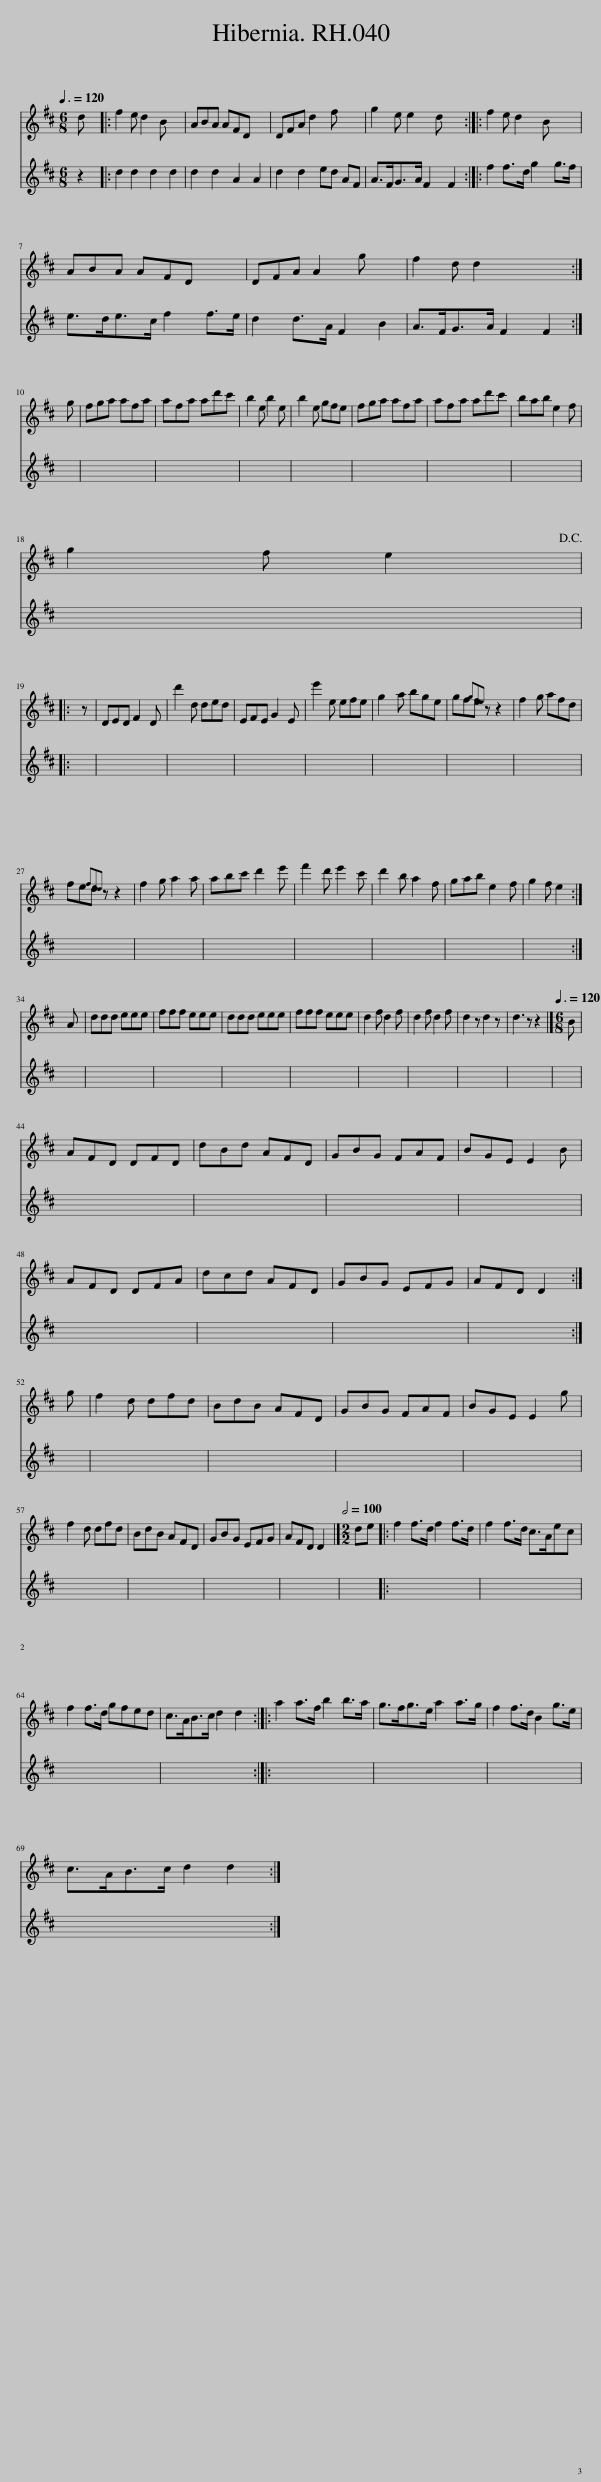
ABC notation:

X:1
%%score 1 2
L:1/8
Q:3/8=120
M:6/8
I:linebreak $
K:D
V:1 treble
V:2 treble
V:1
 d x |: f2 e d2 B x2 | ABA AFD x2 | DFA d2 f x2 | g2 e e2 d x2 :: %5
 f2 e d2 B x2 |$ ABA AFD x2 | DFA A2 g x2 | f2 d d2 x3 :|$ g | %10
 fga afa | afa ad'c' | b2 e b2 e | b2 e gfe | fga afa | %15
 afa ad'c' | bab e2 f |$ g2 f e2!D.C.! |:$ z | DED F2 D | %20
 d'2 d ded | EFE G2 E | e'2 e efe | g2 a bge | gfe{gfe} z z2 | %25
 f2 g afd |$ fed{fed} z z2 | f2 g a2 a | abc' d'2 e' | f'2 d' e'2 c' | %30
 d'2 b a2 f | gab e2 f | g2 f e2 :|$ A | ddd eee | %35
 fff eee | ddd eee | fff eee | d2 f d2 f | d2 f d2 f | %40
 d2 z d2 z | d3 z z2 |][M:6/8][Q:3/8=120] B |$ AFD DFD | dBd AFD | %45
 GBG FAF | BGE E2 B |$ AFD DFA | dcd AFD | GBG EFG | %50
 AFD D2 :|$ g | f2 d dfd | BdB AFD | GBG FAF | %55
 BGE E2 g |$ f2 d dfd | BdB AFD | GBG EFG | AFD D2 |] %60
[M:2/2][Q:1/2=100] de |: f2 f>d f2 f>d | f2 f>d c>Aec |$ f2 f>d gfed | c>AB>c d2 d2 :: %65
 a2 a>f b2 b>a | g>fg>e a2 a>g | f2 f>d B2 g>e |$ c>AB>c d2 d2 :| %69
V:2
 z2 |: d2 d2 d2 d2 | d2 d2 A2 A2 | d2 d2 ed AF | A>FG>A F2 F2 :: %5
 f2 f>d g2 g>f |$ e>de>c f2 f>e | d2 d>A F2 B2 | A>FG>A F2 F2 :|$ x | %10
 x6 | x6 | x6 | x6 | x6 | %15
 x6 | x6 |$ x5 |:$ x | x6 | %20
 x6 | x6 | x6 | x6 | x6 | %25
 x6 |$ x6 | x6 | x6 | x6 | %30
 x6 | x6 | x5 :|$ x | x6 | %35
 x6 | x6 | x6 | x6 | x6 | %40
 x6 | x6 |] x |$ x6 | x6 | %45
 x6 | x6 |$ x6 | x6 | x6 | %50
 x5 :|$ x | x6 | x6 | x6 | %55
 x6 |$ x6 | x6 | x6 | x5 |] %60
 x2 |: x8 | x8 |$ x8 | x8 :: %65
 x8 | x8 | x8 |$ x8 :| %69
